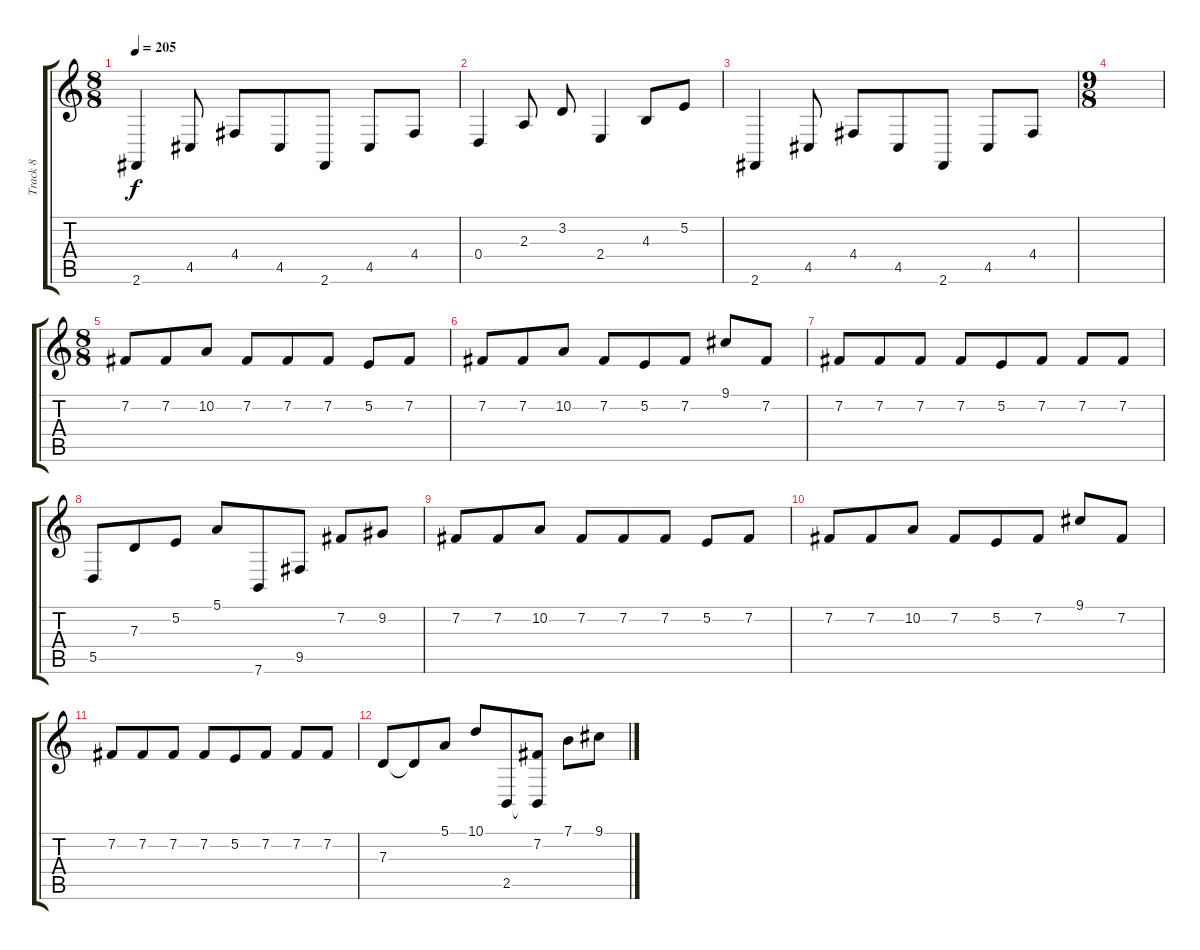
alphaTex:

\track ("Track 8" "Track 8") {instrument harpsichord}
\staff {score tabs}
\tuning (E4 B3 G3 D3 A2 E2) {hide}
\ts (8 8)
\tempo 205
\clef g2
\ks c
2.6.4{dy f} 4.5.8 4.4.8 4.5.8 2.6.8 4.5.8 4.4.8 |
0.4.4 2.3.8 3.2.8 2.4.4 4.3.8 5.2.8 |
2.6.4 4.5.8 4.4.8 4.5.8 2.6.8 4.5.8 4.4.8 |
\ts (9 8)
|
\ts (8 8)
7.2.8 7.2.8 10.2.8 7.2.8 7.2.8 7.2.8 5.2.8 7.2.8 |
7.2.8 7.2.8 10.2.8 7.2.8 5.2.8 7.2.8 9.1.8 7.2.8 |
7.2.8 7.2.8 7.2.8 7.2.8 5.2.8 7.2.8 7.2.8 7.2.8 |
5.5.8 7.3.8 5.2.8 5.1.8 7.6.8 9.5.8 7.2.8 9.2.8 |
7.2.8 7.2.8 10.2.8 7.2.8 7.2.8 7.2.8 5.2.8 7.2.8 |
7.2.8 7.2.8 10.2.8 7.2.8 5.2.8 7.2.8 9.1.8 7.2.8 |
7.2.8 7.2.8 7.2.8 7.2.8 5.2.8 7.2.8 7.2.8 7.2.8 |
7.3.8 7.3{t}.8 5.1.8 10.1.8 2.5.8 (7.2 2.5{t}).8 7.1.8 9.1.8
